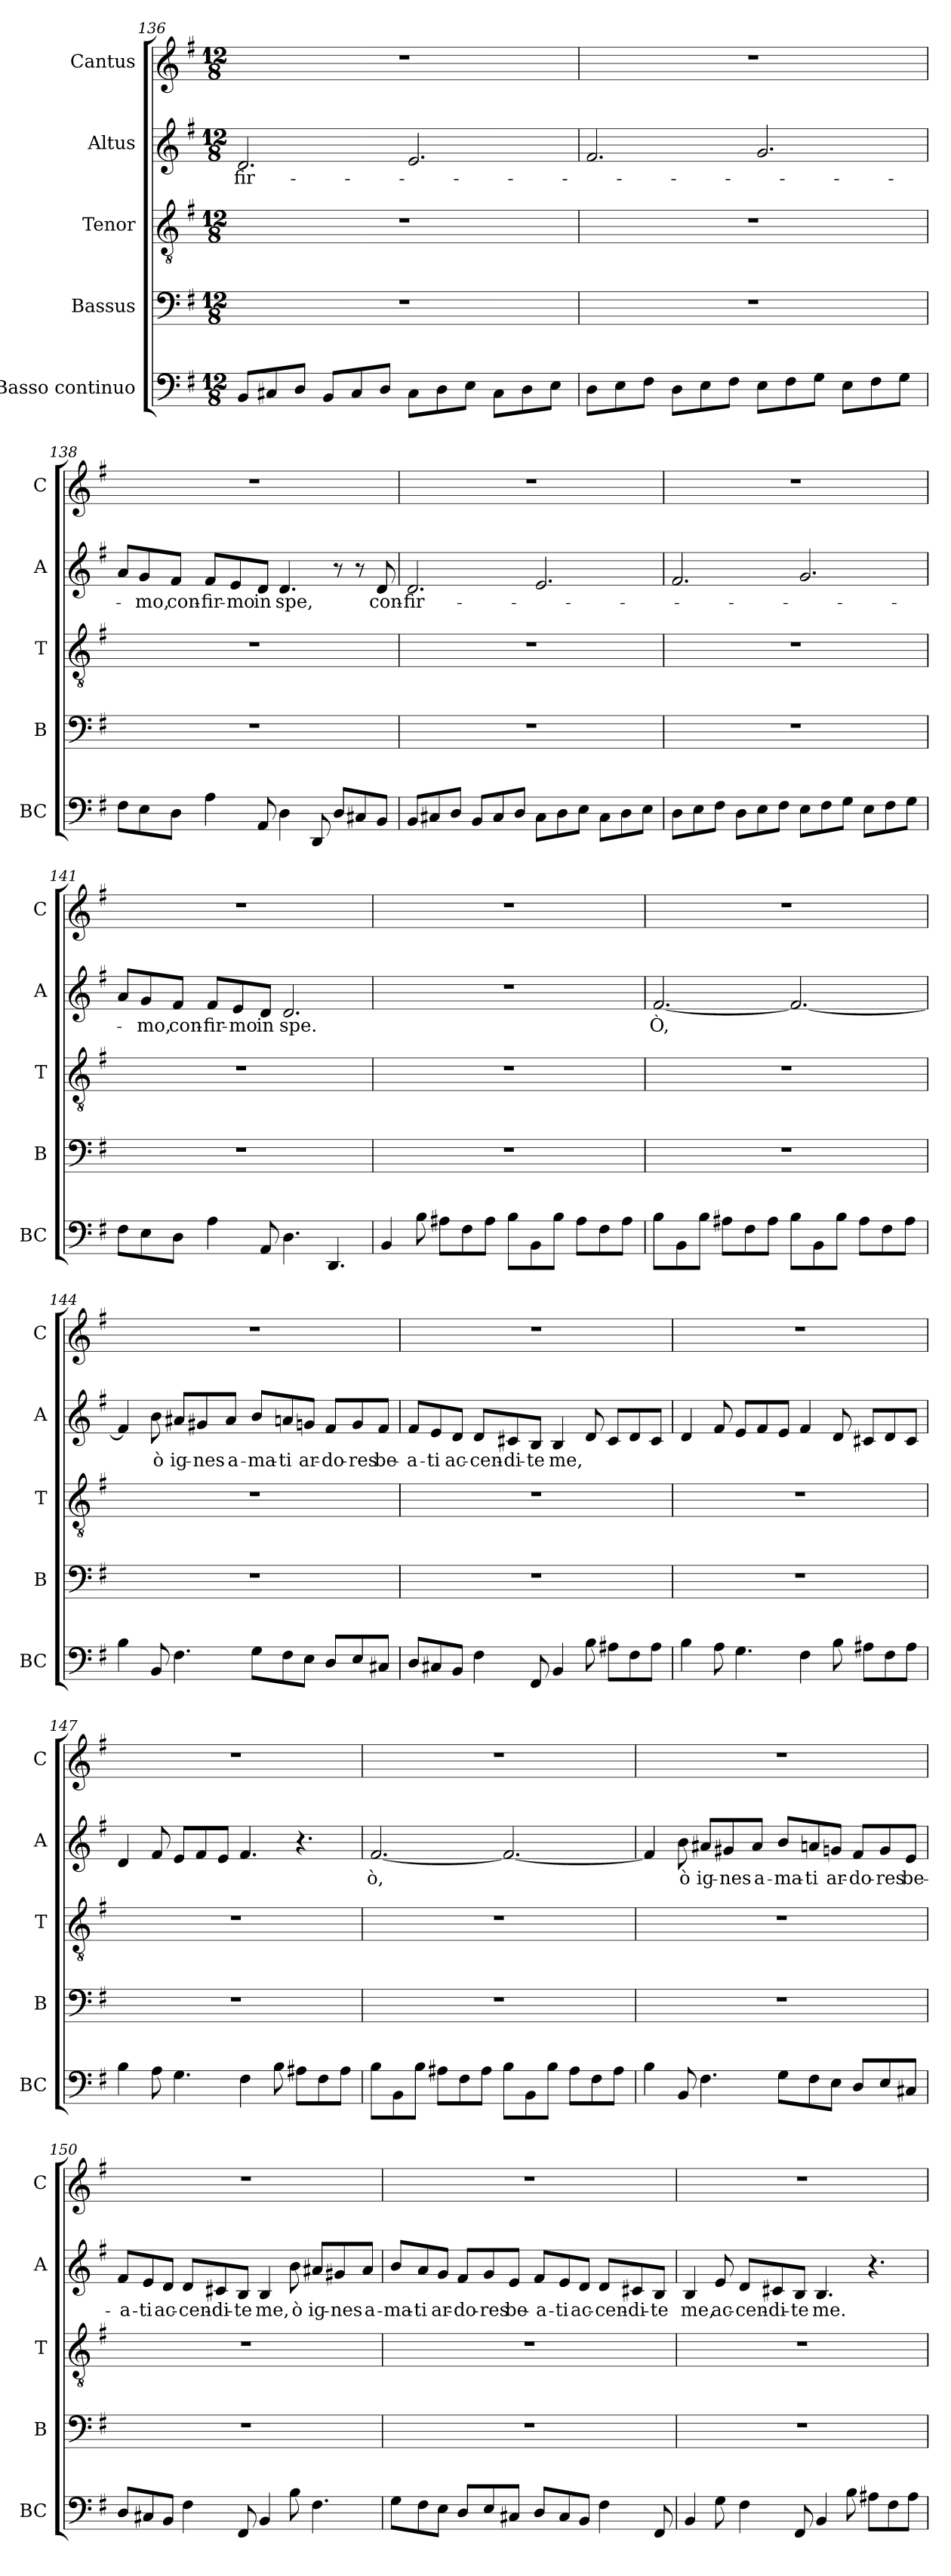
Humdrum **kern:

**kern	**kern	**kern	**kern	**text	**kern
*part5	*part4	*part3	*part2	*part2	*part1
*staff5	*staff4	*staff3	*staff2	*staff2	*staff1
*I"Basso continuo	*I"Bassus	*I"Tenor	*I"Altus	*	*I"Cantus
*I'BC	*I'B	*I'T	*I'A	*	*I'C
!!LO:LB:g=z
*clefF4	*clefF4	*clefGv2	*clefG2	*	*clefG2
*k[f#]	*k[f#]	*k[f#]	*k[f#]	*	*k[f#]
*G:	*G:	*G:	*G:	*	*G:
*M12/8	*M12/8	*M12/8	*M12/8	*	*M12/8
=136	=136	=136	=136	=136	=136
!	!	!	!	!LO:LY:b	!
8BB/L	1.r	1.r	2.d/	-fir-	1.r
8C#X/	.	.	.	.	.
8D/J	.	.	.	.	.
8BB/L	.	.	.	.	.
8C#/	.	.	.	.	.
8D/J	.	.	.	.	.
8C#\L	.	.	2.e/	.	.
8D\	.	.	.	.	.
8E\J	.	.	.	.	.
8C#\L	.	.	.	.	.
8D\	.	.	.	.	.
8E\J	.	.	.	.	.
=137	=137	=137	=137	=137	=137
8D\L	1.r	1.r	2.f#/	.	1.r
8E\	.	.	.	.	.
8F#\J	.	.	.	.	.
8D\L	.	.	.	.	.
8E\	.	.	.	.	.
8F#\J	.	.	.	.	.
8E\L	.	.	2.g/	.	.
8F#\	.	.	.	.	.
8G\J	.	.	.	.	.
8E\L	.	.	.	.	.
8F#\	.	.	.	.	.
8G\J	.	.	.	.	.
=138	=138	=138	=138	=138	=138
8F#\L	1.r	1.r	8a/L	.	1.r
!	!	!	!	!LO:LY:b	!
8E\	.	.	8g/	-mo,	.
!	!	!	!	!LO:LY:b	!
8D\J	.	.	8f#/J	con-	.
!	!	!	!	!LO:LY:b	!
4A\	.	.	8f#/L	-fir-	.
!	!	!	!	!LO:LY:b	!
.	.	.	8e/	-mo	.
!	!	!	!	!LO:LY:b	!
8AA/	.	.	8d/J	in	.
!	!	!	!	!LO:LY:b	!
4D\	.	.	4.d/	spe,	.
8DD/	.	.	.	.	.
8D/L	.	.	8r	.	.
8C#X/	.	.	8r	.	.
!	!	!	!	!LO:LY:b	!
8BB/J	.	.	8d/	con-	.
=139	=139	=139	=139	=139	=139
!	!	!	!	!LO:LY:b	!
8BB/L	1.r	1.r	2.d/	-fir-	1.r
8C#X/	.	.	.	.	.
8D/J	.	.	.	.	.
8BB/L	.	.	.	.	.
8C#/	.	.	.	.	.
8D/J	.	.	.	.	.
8C#\L	.	.	2.e/	.	.
8D\	.	.	.	.	.
8E\J	.	.	.	.	.
8C#\L	.	.	.	.	.
8D\	.	.	.	.	.
8E\J	.	.	.	.	.
!!LO:LB:g=z
=140	=140	=140	=140	=140	=140
8D\L	1.r	1.r	2.f#/	.	1.r
8E\	.	.	.	.	.
8F#\J	.	.	.	.	.
8D\L	.	.	.	.	.
8E\	.	.	.	.	.
8F#\J	.	.	.	.	.
8E\L	.	.	2.g/	.	.
8F#\	.	.	.	.	.
8G\J	.	.	.	.	.
8E\L	.	.	.	.	.
8F#\	.	.	.	.	.
8G\J	.	.	.	.	.
=141	=141	=141	=141	=141	=141
8F#\L	1.r	1.r	8a/L	.	1.r
!	!	!	!	!LO:LY:b	!
8E\	.	.	8g/	-mo,	.
!	!	!	!	!LO:LY:b	!
8D\J	.	.	8f#/J	con-	.
!	!	!	!	!LO:LY:b	!
4A\	.	.	8f#/L	-fir-	.
!	!	!	!	!LO:LY:b	!
.	.	.	8e/	-mo	.
!	!	!	!	!LO:LY:b	!
8AA/	.	.	8d/J	in	.
!	!	!	!	!LO:LY:b	!
4.D\	.	.	2.d/	spe.	.
4.DD/	.	.	.	.	.
=142	=142	=142	=142	=142	=142
4BB/	1.r	1.r	1.r	.	1.r
8B\	.	.	.	.	.
8A#X\L	.	.	.	.	.
8F#\	.	.	.	.	.
8A#\J	.	.	.	.	.
8B\L	.	.	.	.	.
8BB\	.	.	.	.	.
8B\J	.	.	.	.	.
8A#\L	.	.	.	.	.
8F#\	.	.	.	.	.
8A#\J	.	.	.	.	.
=143	=143	=143	=143	=143	=143
!	!	!	!	!LO:LY:b	!
8B\L	1.r	1.r	[2.f#/	Ò,	1.r
8BB\	.	.	.	.	.
8B\J	.	.	.	.	.
8A#X\L	.	.	.	.	.
8F#\	.	.	.	.	.
8A#\J	.	.	.	.	.
8B\L	.	.	2.f#/_	.	.
8BB\	.	.	.	.	.
8B\J	.	.	.	.	.
8A#\L	.	.	.	.	.
8F#\	.	.	.	.	.
8A#\J	.	.	.	.	.
!!LO:LB:g=z
=144	=144	=144	=144	=144	=144
4B\	1.r	1.r	4f#/]	.	1.r
!	!	!	!	!LO:LY:b	!
8BB/	.	.	8b\	ò	.
!	!	!	!	!LO:LY:b	!
4.F#\	.	.	8a#X/L	ig-	.
!	!	!	!	!LO:LY:b	!
.	.	.	8g#X/	-nes	.
!	!	!	!	!LO:LY:b	!
.	.	.	8a#/J	a-	.
!	!	!	!	!LO:LY:b	!
8G\L	.	.	8b/L	-ma-	.
!	!	!	!	!LO:LY:b	!
8F#\	.	.	8an/	-ti	.
!	!	!	!	!LO:LY:b	!
8E\J	.	.	8gn/J	ar-	.
!	!	!	!	!LO:LY:b	!
8D/L	.	.	8f#/L	-do-	.
!	!	!	!	!LO:LY:b	!
8E/	.	.	8g/	-res	.
!	!	!	!	!LO:LY:b	!
8C#X/J	.	.	8f#/J	be-	.
=145	=145	=145	=145	=145	=145
!	!	!	!	!LO:LY:b	!
8D/L	1.r	1.r	8f#/L	-a-	1.r
!	!	!	!	!LO:LY:b	!
8C#X/	.	.	8e/	-ti	.
!	!	!	!	!LO:LY:b	!
8BB/J	.	.	8d/J	ac-	.
!	!	!	!	!LO:LY:b	!
4F#\	.	.	8d/L	-cen-	.
!	!	!	!	!LO:LY:b	!
.	.	.	8c#X/	-di-	.
!	!	!	!	!LO:LY:b	!
8FF#/	.	.	8B/J	-te	.
!	!	!	!	!LO:LY:b	!
4BB/	.	.	4B/	me,	.
8B\	.	.	8d/	.	.
8A#X\L	.	.	8c#/L	.	.
8F#\	.	.	8d/	.	.
8A#\J	.	.	8c#/J	.	.
=146	=146	=146	=146	=146	=146
4B\	1.r	1.r	4d/	.	1.r
8A\	.	.	8f#/	.	.
4.G\	.	.	8e/L	.	.
.	.	.	8f#/	.	.
.	.	.	8e/J	.	.
4F#\	.	.	4f#/	.	.
8B\	.	.	8d/	.	.
8A#X\L	.	.	8c#X/L	.	.
8F#\	.	.	8d/	.	.
8A#\J	.	.	8c#/J	.	.
!!LO:LB:g=z
=147	=147	=147	=147	=147	=147
4B\	1.r	1.r	4d/	.	1.r
8A\	.	.	8f#/	.	.
4.G\	.	.	8e/L	.	.
.	.	.	8f#/	.	.
.	.	.	8e/J	.	.
4F#\	.	.	4.f#/	.	.
8B\	.	.	.	.	.
8A#X\L	.	.	4.r	.	.
8F#\	.	.	.	.	.
8A#\J	.	.	.	.	.
=148	=148	=148	=148	=148	=148
!	!	!	!	!LO:LY:b	!
8B\L	1.r	1.r	[2.f#/	ò,	1.r
8BB\	.	.	.	.	.
8B\J	.	.	.	.	.
8A#X\L	.	.	.	.	.
8F#\	.	.	.	.	.
8A#\J	.	.	.	.	.
8B\L	.	.	2.f#/_	.	.
8BB\	.	.	.	.	.
8B\J	.	.	.	.	.
8A#\L	.	.	.	.	.
8F#\	.	.	.	.	.
8A#\J	.	.	.	.	.
=149	=149	=149	=149	=149	=149
4B\	1.r	1.r	4f#/]	.	1.r
!	!	!	!	!LO:LY:b	!
8BB/	.	.	8b\	ò	.
!	!	!	!	!LO:LY:b	!
4.F#\	.	.	8a#X/L	ig-	.
!	!	!	!	!LO:LY:b	!
.	.	.	8g#X/	-nes	.
!	!	!	!	!LO:LY:b	!
.	.	.	8a#/J	a-	.
!	!	!	!	!LO:LY:b	!
8G\L	.	.	8b/L	-ma-	.
!	!	!	!	!LO:LY:b	!
8F#\	.	.	8an/	-ti	.
!	!	!	!	!LO:LY:b	!
8E\J	.	.	8gn/J	ar-	.
!	!	!	!	!LO:LY:b	!
8D/L	.	.	8f#/L	-do-	.
!	!	!	!	!LO:LY:b	!
8E/	.	.	8g/	-res	.
!	!	!	!	!LO:LY:b	!
8C#X/J	.	.	8e/J	be-	.
=150	=150	=150	=150	=150	=150
!	!	!	!	!LO:LY:b	!
8D/L	1.r	1.r	8f#/L	-a-	1.r
!	!	!	!	!LO:LY:b	!
8C#X/	.	.	8e/	-ti	.
!	!	!	!	!LO:LY:b	!
8BB/J	.	.	8d/J	ac-	.
!	!	!	!	!LO:LY:b	!
4F#\	.	.	8d/L	-cen-	.
!	!	!	!	!LO:LY:b	!
.	.	.	8c#X/	-di-	.
!	!	!	!	!LO:LY:b	!
8FF#/	.	.	8B/J	-te	.
!	!	!	!	!LO:LY:b	!
4BB/	.	.	4B/	me,	.
!	!	!	!	!LO:LY:b	!
8B\	.	.	8b\	ò	.
!	!	!	!	!LO:LY:b	!
4.F#\	.	.	8a#X/L	ig-	.
!	!	!	!	!LO:LY:b	!
.	.	.	8g#X/	-nes	.
!	!	!	!	!LO:LY:b	!
.	.	.	8a#/J	a-	.
!!LO:LB:g=z
=151	=151	=151	=151	=151	=151
!	!	!	!	!LO:LY:b	!
8G\L	1.r	1.r	8b/L	-ma-	1.r
!	!	!	!	!LO:LY:b	!
8F#\	.	.	8a/	-ti	.
!	!	!	!	!LO:LY:b	!
8E\J	.	.	8g/J	ar-	.
!	!	!	!	!LO:LY:b	!
8D/L	.	.	8f#/L	-do-	.
!	!	!	!	!LO:LY:b	!
8E/	.	.	8g/	-res	.
!	!	!	!	!LO:LY:b	!
8C#X/J	.	.	8e/J	be-	.
!	!	!	!	!LO:LY:b	!
8D/L	.	.	8f#/L	-a-	.
!	!	!	!	!LO:LY:b	!
8C#/	.	.	8e/	-ti	.
!	!	!	!	!LO:LY:b	!
8BB/J	.	.	8d/J	ac-	.
!	!	!	!	!LO:LY:b	!
4F#\	.	.	8d/L	-cen-	.
!	!	!	!	!LO:LY:b	!
.	.	.	8c#X/	-di-	.
!	!	!	!	!LO:LY:b	!
8FF#/	.	.	8B/J	-te	.
=152	=152	=152	=152	=152	=152
!	!	!	!	!LO:LY:b	!
4BB/	1.r	1.r	4B/	me,	1.r
!	!	!	!	!LO:LY:b	!
8G\	.	.	8e/	ac-	.
!	!	!	!	!LO:LY:b	!
4F#\	.	.	8d/L	-cen-	.
!	!	!	!	!LO:LY:b	!
.	.	.	8c#X/	-di-	.
!	!	!	!	!LO:LY:b	!
8FF#/	.	.	8B/J	-te	.
!	!	!	!	!LO:LY:b	!
4BB/	.	.	4.B/	me.	.
8B\	.	.	.	.	.
8A#X\L	.	.	4.r	.	.
8F#\	.	.	.	.	.
8A#\J	.	.	.	.	.
=	=	=	=	=	=
*-	*-	*-	*-	*-	*-
